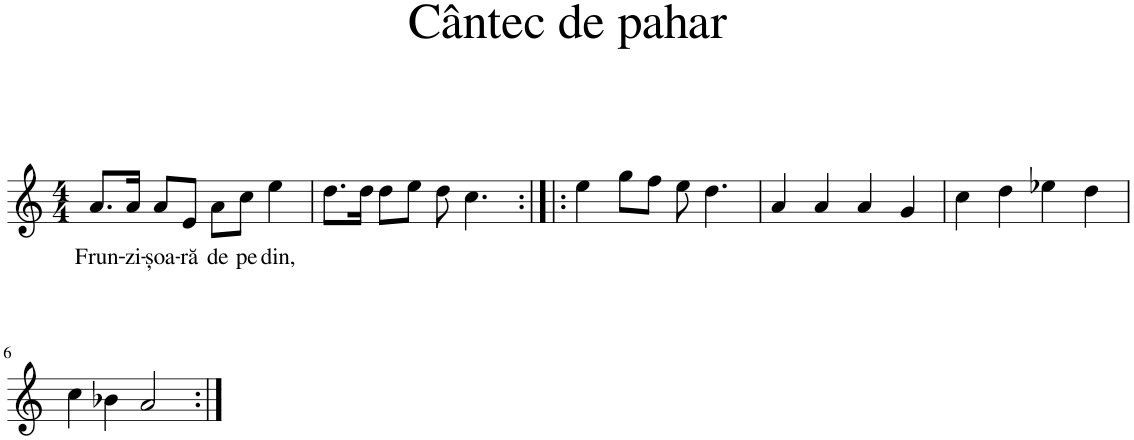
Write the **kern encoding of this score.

**kern	**text
*part1	*part1
*staff1	*staff1
*I"Piano	*
*I'Pno.	*
*clefG2	*
*k[]	*
*M4/4	*
=1	=1
!	!LO:LY:b
8.a/L	Frun-
!	!LO:LY:b
16a/Jk	-zi-
!	!LO:LY:b
8a/L	-șoa-
!	!LO:LY:b
8e/J	ră
!	!LO:LY:b
8a\L	de
!	!LO:LY:b
8cc\J	pe
!	!LO:LY:b
4ee\	din,
=2	=2
8.dd\L	.
16dd\Jk	.
8dd\L	.
8ee\J	.
8dd\	.
4.cc\	.
=3:|!|:	=3:|!|:
4ee\	.
8gg\L	.
8ff\J	.
8ee\	.
4.dd\	.
=4	=4
4a/	.
4a/	.
4a/	.
4g/	.
=5	=5
4cc\	.
4dd\	.
4ee-X\	.
4dd\	.
!!LO:LB:g=z
=6	=6
4cc\	.
4b-X\	.
2a/	.
=:|!	=:|!
*-	*-
